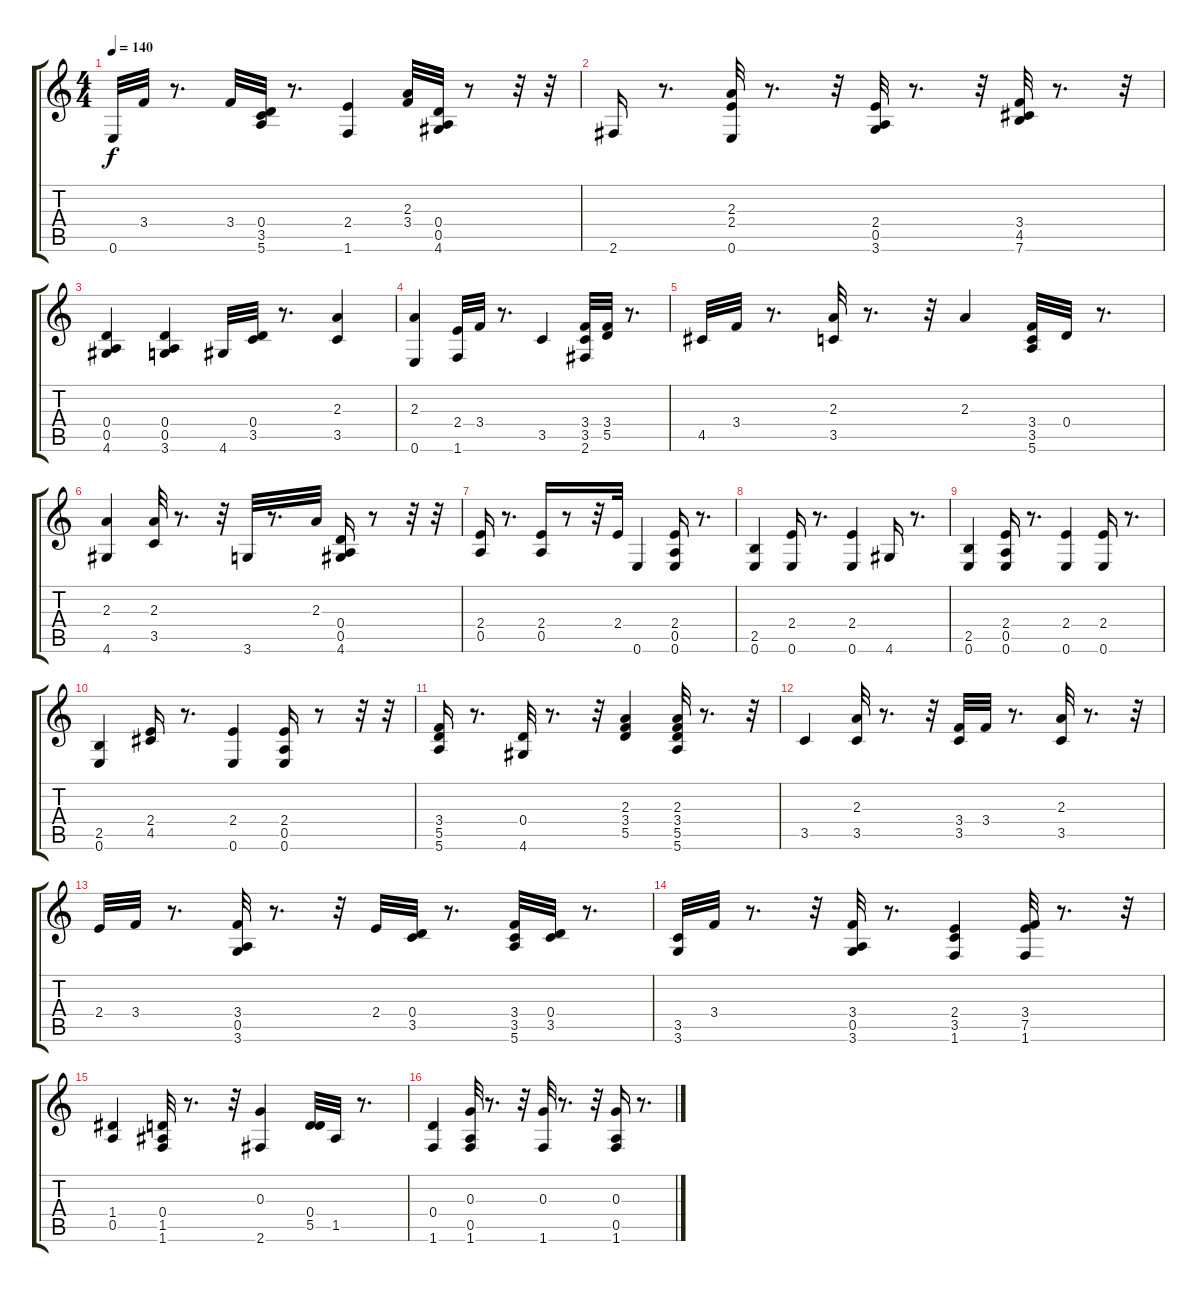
\track "" {instrument slapbass2}
\staff {score tabs}
\tuning (E4 B3 G3 D3 A2 E2) {hide}
\ts (4 4)
\tempo 140
\clef g2
\ks c
0.6.32{dy f} 3.4.32 r.8{d} 3.4.32 (0.4 3.5 5.6).32 r.8{d} (2.4 1.6).4 (2.3 3.4).32 (0.4 0.5 4.6).32 r.8 r.32 r.32 |
2.6.16 r.8{d} (2.3 2.4 0.6).32 r.8{d} r.32 (2.4 0.5 3.6).32 r.8{d} r.32 (3.4 4.5 7.6).32 r.8{d} r.32 |
(0.4 0.5 4.6).4 (0.4 0.5 3.6).4 4.6.32 (0.4 3.5).32 r.8{d} (2.3 3.5).4 |
(2.3 0.6).4 (2.4 1.6).32 3.4.32 r.8{d} 3.5.4 (3.4 3.5 2.6).32 (3.4 5.5).32 r.8{d} |
4.5.32 3.4.32 r.8{d} (2.3 3.5).32 r.8{d} r.32 2.3.4 (3.4 3.5 5.6).32 0.4.32 r.8{d} |
(2.3 4.6).4 (2.3 3.5).32 r.8{d} r.32 3.6.32 r.8{d} 2.3.32 (0.4 0.5 4.6).16 r.8 r.32 r.32 |
(2.4 0.5).16 r.8{d} (2.4 0.5).16 r.8 r.32 2.4.32 0.6.4 (2.4 0.5 0.6).16 r.8{d} |
(2.5 0.6).4 (2.4 0.6).16 r.8{d} (2.4 0.6).4 4.6.16 r.8{d} |
(2.5 0.6).4 (2.4 0.5 0.6).16 r.8{d} (2.4 0.6).4 (2.4 0.6).16 r.8{d} |
(2.5 0.6).4 (2.4 4.5).16 r.8{d} (2.4 0.6).4 (2.4 0.5 0.6).16 r.8 r.32 r.32 |
(3.4 5.5 5.6).16 r.8{d} (0.4 4.6).32 r.8{d} r.32 (2.3 3.4 5.5).4 (2.3 3.4 5.5 5.6).32 r.8{d} r.32 |
3.5.4 (2.3 3.5).32 r.8{d} r.32 (3.4 3.5).32 3.4.32 r.8{d} (2.3 3.5).32 r.8{d} r.32 |
2.4.32 3.4.32 r.8{d} (3.4 0.5 3.6).32 r.8{d} r.32 2.4.32 (0.4 3.5).32 r.8{d} (3.4 3.5 5.6).32 (0.4 3.5).32 r.8{d} |
(3.5 3.6).32 3.4.32 r.8{d} r.32 (3.4 0.5 3.6).32 r.8{d} (2.4 3.5 1.6).4 (3.4 7.5 1.6).32 r.8{d} r.32 |
(1.4 0.5).4 (0.4 1.5 1.6).32 r.8{d} r.32 (0.3 2.6).4 (0.4 5.5).32 1.5.32 r.8{d} |
(0.4 1.6).4 (0.3 0.5 1.6).32 r.8{d} r.32 (0.3 1.6).32 r.8{d} r.32 (0.3 0.5 1.6).16 r.8{d}
